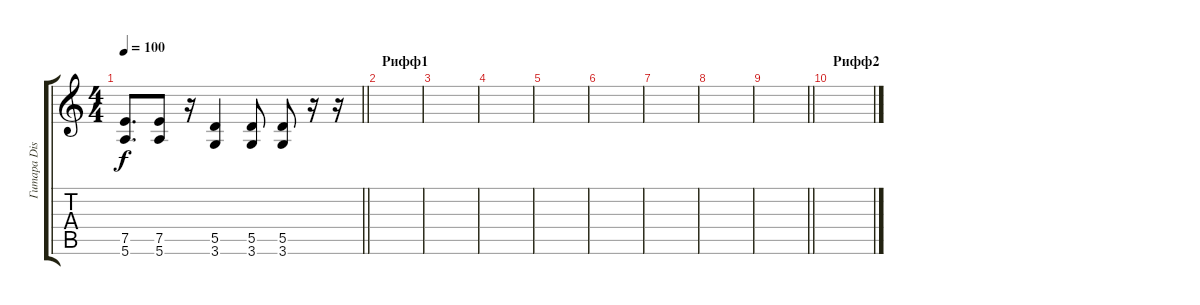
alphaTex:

\track ("Гитара Dist" "Гитара Dis") {instrument distortionguitar}
\staff {score tabs}
\tuning (E4 B3 G3 D3 A2 E2) {hide}
\ts (4 4)
\tempo 100
\clef g2
\barLineRight lightlight
\ks c
(7.5 5.6).8{d dy f} (7.5 5.6).8 r.16 (5.5 3.6).4 (5.5 3.6).8 (5.5 3.6).8 r.16 r.16 |
\section ("" "Рифф1")
|
|
|
|
|
|
|
\barLineRight lightlight
|
\section ("" "Рифф2")
